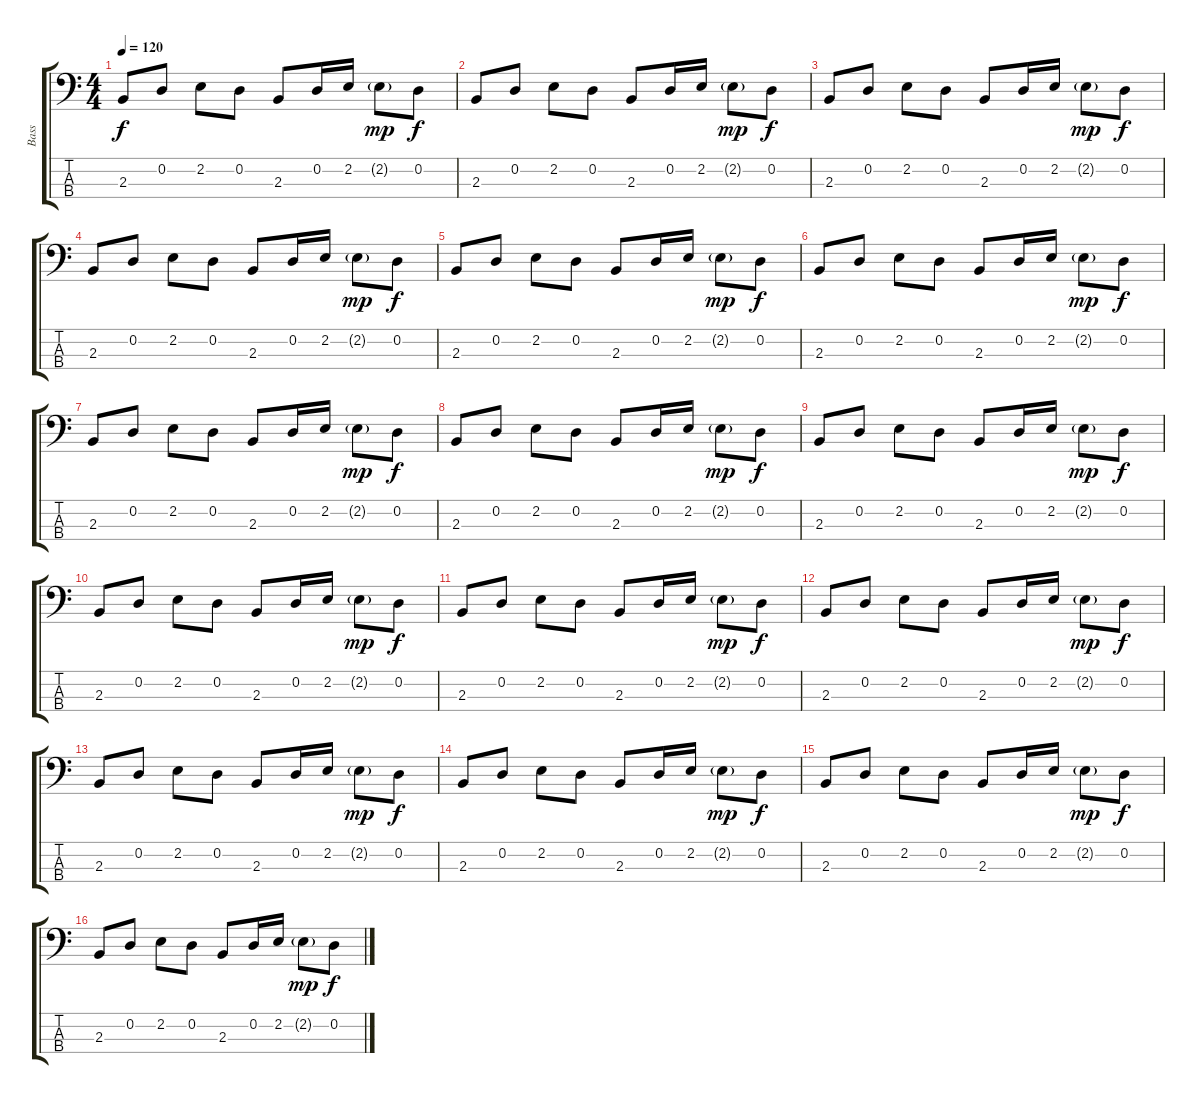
\track ("Bass" "Bass") {instrument acousticbass}
\staff {score tabs}
\tuning (G2 D2 A1 E1) {hide}
\ts (4 4)
\tempo 120
\clef f4
\ks c
2.3.8{dy f} 0.2.8 2.2.8 0.2.8 2.3.8 0.2.16 2.2.16 2.2{g}.8{dy mp} 0.2.8{dy f} |
2.3.8 0.2.8 2.2.8 0.2.8 2.3.8 0.2.16 2.2.16 2.2{g}.8{dy mp} 0.2.8{dy f} |
2.3.8 0.2.8 2.2.8 0.2.8 2.3.8 0.2.16 2.2.16 2.2{g}.8{dy mp} 0.2.8{dy f} |
2.3.8 0.2.8 2.2.8 0.2.8 2.3.8 0.2.16 2.2.16 2.2{g}.8{dy mp} 0.2.8{dy f} |
2.3.8 0.2.8 2.2.8 0.2.8 2.3.8 0.2.16 2.2.16 2.2{g}.8{dy mp} 0.2.8{dy f} |
2.3.8 0.2.8 2.2.8 0.2.8 2.3.8 0.2.16 2.2.16 2.2{g}.8{dy mp} 0.2.8{dy f} |
2.3.8 0.2.8 2.2.8 0.2.8 2.3.8 0.2.16 2.2.16 2.2{g}.8{dy mp} 0.2.8{dy f} |
2.3.8 0.2.8 2.2.8 0.2.8 2.3.8 0.2.16 2.2.16 2.2{g}.8{dy mp} 0.2.8{dy f} |
2.3.8 0.2.8 2.2.8 0.2.8 2.3.8 0.2.16 2.2.16 2.2{g}.8{dy mp} 0.2.8{dy f} |
2.3.8 0.2.8 2.2.8 0.2.8 2.3.8 0.2.16 2.2.16 2.2{g}.8{dy mp} 0.2.8{dy f} |
2.3.8 0.2.8 2.2.8 0.2.8 2.3.8 0.2.16 2.2.16 2.2{g}.8{dy mp} 0.2.8{dy f} |
2.3.8 0.2.8 2.2.8 0.2.8 2.3.8 0.2.16 2.2.16 2.2{g}.8{dy mp} 0.2.8{dy f} |
2.3.8 0.2.8 2.2.8 0.2.8 2.3.8 0.2.16 2.2.16 2.2{g}.8{dy mp} 0.2.8{dy f} |
2.3.8 0.2.8 2.2.8 0.2.8 2.3.8 0.2.16 2.2.16 2.2{g}.8{dy mp} 0.2.8{dy f} |
2.3.8 0.2.8 2.2.8 0.2.8 2.3.8 0.2.16 2.2.16 2.2{g}.8{dy mp} 0.2.8{dy f} |
2.3.8 0.2.8 2.2.8 0.2.8 2.3.8 0.2.16 2.2.16 2.2{g}.8{dy mp} 0.2.8{dy f}
